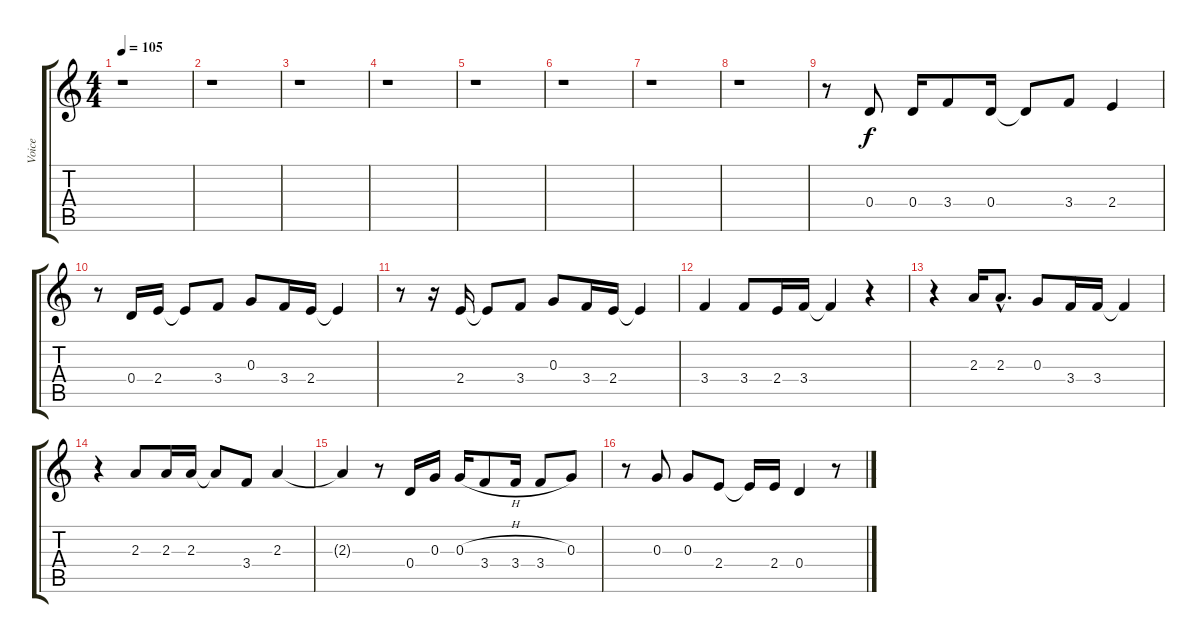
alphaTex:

\track ("Voice" "Voice") {instrument viola}
\staff {score tabs}
\tuning (E5 B4 G4 D4 A3 E3) {hide}
\ts (4 4)
\tempo 105
\clef g2
\ks c
r.1{dy f} |
r.1 |
r.1 |
r.1 |
r.1 |
r.1 |
r.1 |
r.1 |
r.8 0.4.8 0.4.16 3.4.8 0.4.16 0.4{t}.8 3.4.8 2.4.4 |
r.8 0.4.16 2.4.16 2.4{t}.8 3.4.8 0.3.8 3.4.16 2.4.16 2.4{t}.4 |
r.8 r.16 2.4.16 2.4{t}.8 3.4.8 0.3.8 3.4.16 2.4.16 2.4{t}.4 |
3.4.4 3.4.8 2.4.16 3.4.16 3.4{t}.4 r.4 |
r.4 2.3.16 2.3{hac}.8{d} 0.3.8 3.4.16 3.4.16 3.4{t}.4 |
r.4 2.3.8 2.3.16 2.3.16 2.3{t}.8 3.4.8 2.3.4 |
2.3{t}.4 r.8 0.4.16 0.3.16 0.3{h}.16 3.4.8 3.4.16 3.4.8 0.3.8 |
r.8 0.3.8 0.3.8 2.4.8 2.4{t}.16 2.4.16 0.4.4 r.8
